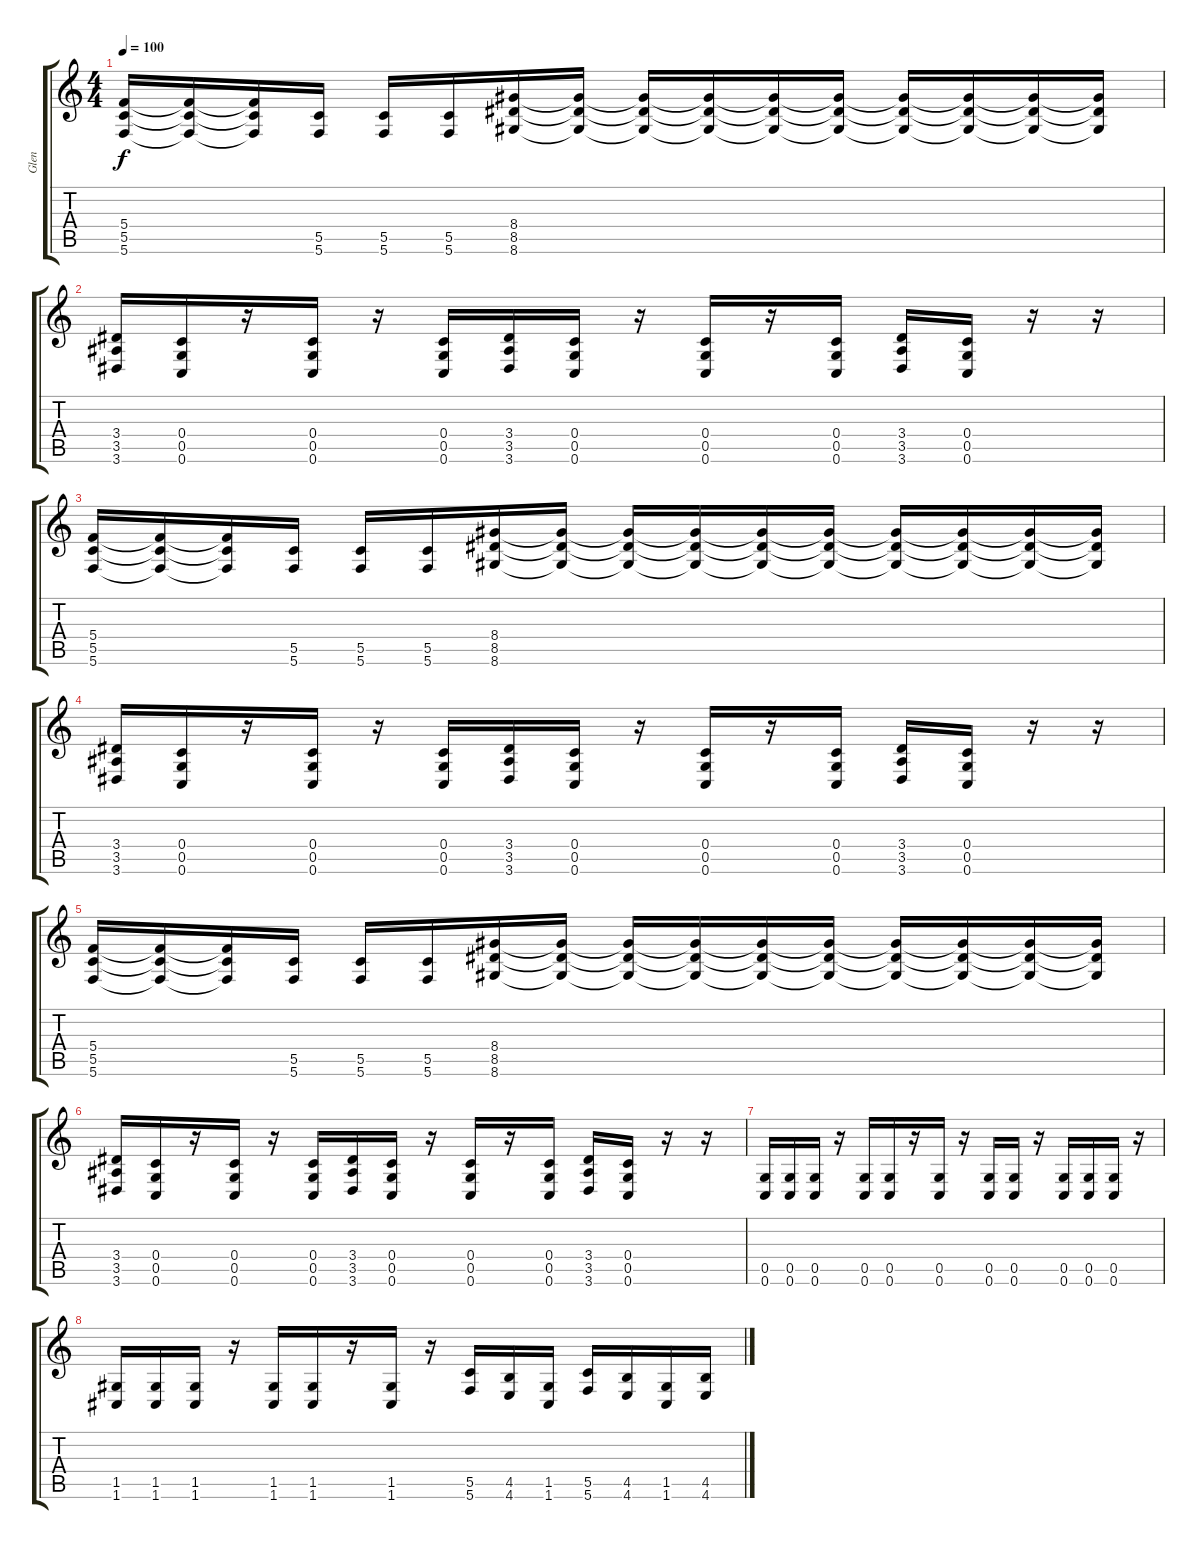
\track ("Glen" "Glen") {instrument overdrivenguitar}
\staff {score tabs}
\tuning (D4 A3 F3 C3 G2 C2) {hide}
\ts (4 4)
\tempo 100
\clef g2
\ks c
(5.4 5.5 5.6).16{dy f} (5.4{t} 5.5{t} 5.6{t}).16 (5.4{t} 5.5{t} 5.6{t}).16 (5.5 5.6).16 (5.5 5.6).16 (5.5 5.6).16 (8.4 8.5 8.6).16 (8.4{t} 8.5{t} 8.6{t}).16 (8.4{t} 8.5{t} 8.6{t}).16 (8.4{t} 8.5{t} 8.6{t}).16 (8.4{t} 8.5{t} 8.6{t}).16 (8.4{t} 8.5{t} 8.6{t}).16 (8.4{t} 8.5{t} 8.6{t}).16 (8.4{t} 8.5{t} 8.6{t}).16 (8.4{t} 8.5{t} 8.6{t}).16 (8.4{t} 8.5{t} 8.6{t}).16 |
(3.4 3.5 3.6).16 (0.4 0.5 0.6).16 r.16 (0.4 0.5 0.6).16 r.16 (0.4 0.5 0.6).16 (3.4 3.5 3.6).16 (0.4 0.5 0.6).16 r.16 (0.4 0.5 0.6).16 r.16 (0.4 0.5 0.6).16 (3.4 3.5 3.6).16 (0.4 0.5 0.6).16 r.16 r.16 |
(5.4 5.5 5.6).16 (5.4{t} 5.5{t} 5.6{t}).16 (5.4{t} 5.5{t} 5.6{t}).16 (5.5 5.6).16 (5.5 5.6).16 (5.5 5.6).16 (8.4 8.5 8.6).16 (8.4{t} 8.5{t} 8.6{t}).16 (8.4{t} 8.5{t} 8.6{t}).16 (8.4{t} 8.5{t} 8.6{t}).16 (8.4{t} 8.5{t} 8.6{t}).16 (8.4{t} 8.5{t} 8.6{t}).16 (8.4{t} 8.5{t} 8.6{t}).16 (8.4{t} 8.5{t} 8.6{t}).16 (8.4{t} 8.5{t} 8.6{t}).16 (8.4{t} 8.5{t} 8.6{t}).16 |
(3.4 3.5 3.6).16 (0.4 0.5 0.6).16 r.16 (0.4 0.5 0.6).16 r.16 (0.4 0.5 0.6).16 (3.4 3.5 3.6).16 (0.4 0.5 0.6).16 r.16 (0.4 0.5 0.6).16 r.16 (0.4 0.5 0.6).16 (3.4 3.5 3.6).16 (0.4 0.5 0.6).16 r.16 r.16 |
(5.4 5.5 5.6).16 (5.4{t} 5.5{t} 5.6{t}).16 (5.4{t} 5.5{t} 5.6{t}).16 (5.5 5.6).16 (5.5 5.6).16 (5.5 5.6).16 (8.4 8.5 8.6).16 (8.4{t} 8.5{t} 8.6{t}).16 (8.4{t} 8.5{t} 8.6{t}).16 (8.4{t} 8.5{t} 8.6{t}).16 (8.4{t} 8.5{t} 8.6{t}).16 (8.4{t} 8.5{t} 8.6{t}).16 (8.4{t} 8.5{t} 8.6{t}).16 (8.4{t} 8.5{t} 8.6{t}).16 (8.4{t} 8.5{t} 8.6{t}).16 (8.4{t} 8.5{t} 8.6{t}).16 |
(3.4 3.5 3.6).16 (0.4 0.5 0.6).16 r.16 (0.4 0.5 0.6).16 r.16 (0.4 0.5 0.6).16 (3.4 3.5 3.6).16 (0.4 0.5 0.6).16 r.16 (0.4 0.5 0.6).16 r.16 (0.4 0.5 0.6).16 (3.4 3.5 3.6).16 (0.4 0.5 0.6).16 r.16 r.16 |
(0.5 0.6).16 (0.5 0.6).16 (0.5 0.6).16 r.16 (0.5 0.6).16 (0.5 0.6).16 r.16 (0.5 0.6).16 r.16 (0.5 0.6).16 (0.5 0.6).16 r.16 (0.5 0.6).16 (0.5 0.6).16 (0.5 0.6).16 r.16 |
(1.5 1.6).16 (1.5 1.6).16 (1.5 1.6).16 r.16 (1.5 1.6).16 (1.5 1.6).16 r.16 (1.5 1.6).16 r.16 (5.5 5.6).16 (4.5 4.6).16 (1.5 1.6).16 (5.5 5.6).16 (4.5 4.6).16 (1.5 1.6).16 (4.5 4.6).16
